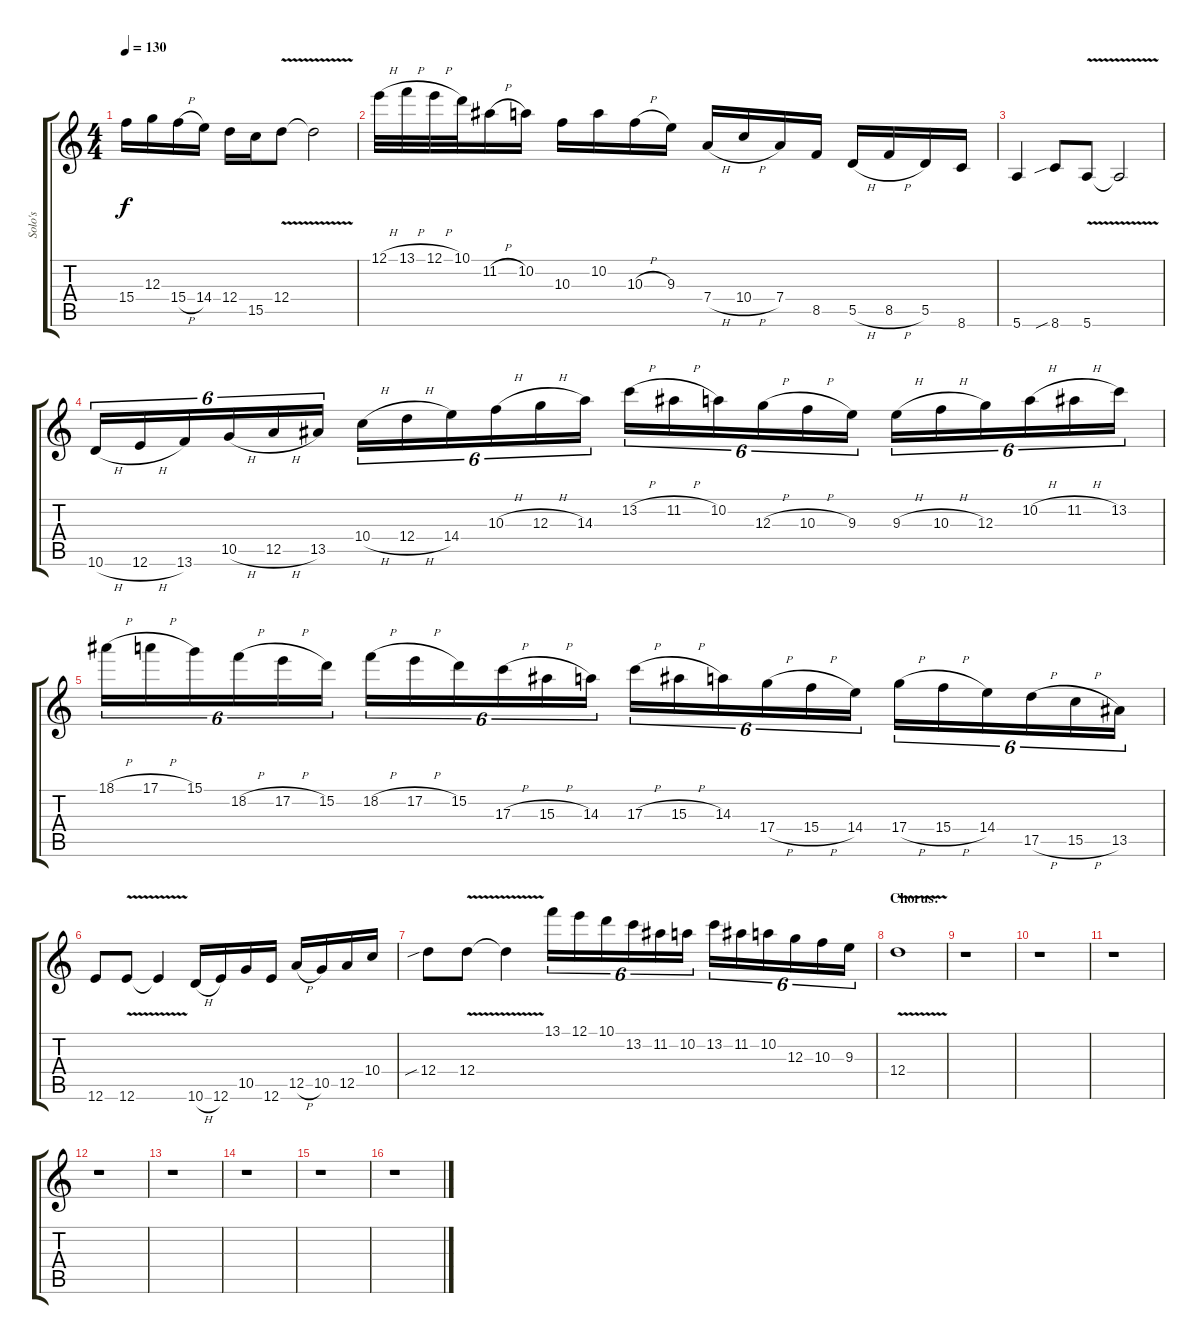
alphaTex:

\track ("Solo's" "Solo's") {instrument distortionguitar}
\staff {score tabs}
\tuning (E4 B3 G3 D3 A2 E2) {hide}
\ts (4 4)
\tempo 130
\clef g2
\ks c
15.4.16{dy f} 12.3.16 15.4{h}.16 14.4.16 12.4.16 15.5.16 12.4{v}.8 12.4{t}.2 |
12.1{h}.32 13.1{h}.32 12.1{h}.32 10.1.32 11.2{h}.16 10.2.16 10.3.16 10.2.16 10.3{h}.16 9.3.16 7.4{h}.16 10.4{h}.16 7.4.16 8.5.16 5.5{h}.16 8.5{h}.16 5.5.16 8.6.16 |
5.6.4 8.6{sib}.8 5.6{v}.8 5.6{t}.2 |
10.6{h}.16{tu (6 4)} 12.6{h}.16{tu (6 4)} 13.6.16{tu (6 4)} 10.5{h}.16{tu (6 4)} 12.5{h}.16{tu (6 4)} 13.5.16{tu (6 4)} 10.4{h}.16{tu (6 4)} 12.4{h}.16{tu (6 4)} 14.4.16{tu (6 4)} 10.3{h}.16{tu (6 4)} 12.3{h}.16{tu (6 4)} 14.3.16{tu (6 4)} 13.2{h}.16{tu (6 4)} 11.2{h}.16{tu (6 4)} 10.2.16{tu (6 4)} 12.3{h}.16{tu (6 4)} 10.3{h}.16{tu (6 4)} 9.3.16{tu (6 4)} 9.3{h}.16{tu (6 4)} 10.3{h}.16{tu (6 4)} 12.3.16{tu (6 4)} 10.2{h}.16{tu (6 4)} 11.2{h}.16{tu (6 4)} 13.2.16{tu (6 4)} |
18.1{h}.16{tu (6 4)} 17.1{h}.16{tu (6 4)} 15.1.16{tu (6 4)} 18.2{h}.16{tu (6 4)} 17.2{h}.16{tu (6 4)} 15.2.16{tu (6 4)} 18.2{h}.16{tu (6 4)} 17.2{h}.16{tu (6 4)} 15.2.16{tu (6 4)} 17.3{h}.16{tu (6 4)} 15.3{h}.16{tu (6 4)} 14.3.16{tu (6 4)} 17.3{h}.16{tu (6 4)} 15.3{h}.16{tu (6 4)} 14.3.16{tu (6 4)} 17.4{h}.16{tu (6 4)} 15.4{h}.16{tu (6 4)} 14.4.16{tu (6 4)} 17.4{h}.16{tu (6 4)} 15.4{h}.16{tu (6 4)} 14.4.16{tu (6 4)} 17.5{h}.16{tu (6 4)} 15.5{h}.16{tu (6 4)} 13.5.16{tu (6 4)} |
12.6.8 12.6{v}.8 12.6{t}.4 10.6{h}.16 12.6.16 10.5.16 12.6.16 12.5{h}.16 10.5.16 12.5.16 10.4.16 |
12.4{sib}.8 12.4{v}.8 12.4{t}.4 13.1.16{tu (6 4)} 12.1.16{tu (6 4)} 10.1.16{tu (6 4)} 13.2.16{tu (6 4)} 11.2.16{tu (6 4)} 10.2.16{tu (6 4)} 13.2.16{tu (6 4)} 11.2.16{tu (6 4)} 10.2.16{tu (6 4)} 12.3.16{tu (6 4)} 10.3.16{tu (6 4)} 9.3.16{tu (6 4)} |
\section ("" "Chorus:")
12.4{v}.1 |
r.1 |
r.1 |
r.1 |
r.1 |
r.1 |
r.1 |
r.1 |
r.1
